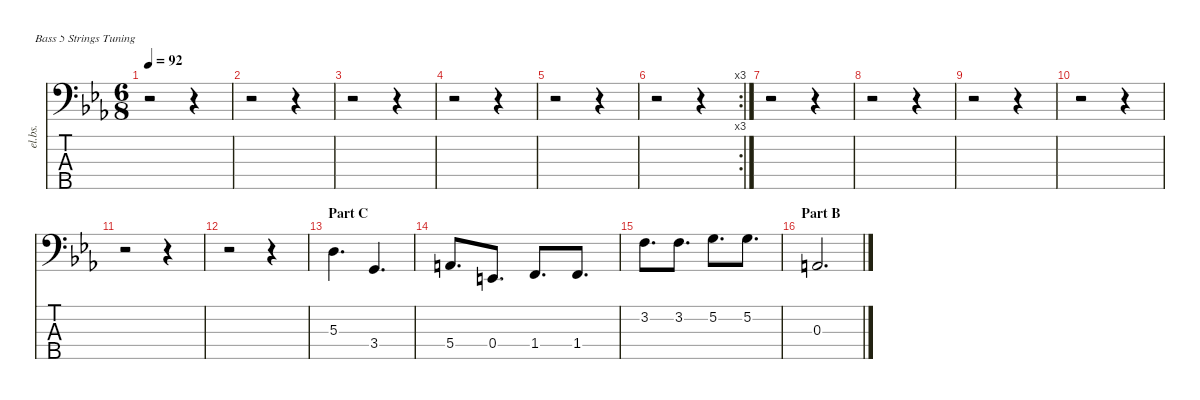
\defaultSystemsLayout 4
\hideDynamics
\bracketExtendMode nobrackets
\track ("Bass - Martin Lopez" "el.bs.") {instrument electricbassfinger}
\staff {score tabs}
\tuning (G2 D2 A1 E1 B0)
\ts (6 8)
\tempo 92
\clef f4
\ks cminor
r.2{dy f beam Down} r.4{beam Down} |
r.2{beam Down} r.4{beam Down} |
r.2{beam Down} r.4{beam Down} |
r.2{beam Down} r.4{beam Down} |
r.2{beam Down} r.4{beam Down} |
\rc 3
r.2{beam Down} r.4{beam Down} |
r.2{beam Down} r.4{beam Down} |
r.2{beam Down} r.4{beam Down} |
r.2{beam Down} r.4{beam Down} |
r.2{beam Down} r.4{beam Down} |
r.2{beam Down} r.4{beam Down} |
r.2{beam Down} r.4{beam Down} |
\section ("" "Part C")
5.3{acc forcenatural}.4{d beam Down} 3.4{acc forcenatural}.4{d beam Up} |
5.4{acc forcenatural}.8{d beam Up} 0.4{acc forcenatural}.8{d beam Up} 1.4{acc forcenatural}.8{d beam Up} 1.4{acc forcenatural}.8{d beam Up} |
3.2{acc forcenatural}.8{d beam Down} 3.2{acc forcenatural}.8{d beam Down} 5.2{acc forcenatural}.8{d beam Down} 5.2{acc forcenatural}.8{d beam Down} |
\section ("" "Part B")
0.3{acc forcenatural}.2{d beam Up}
